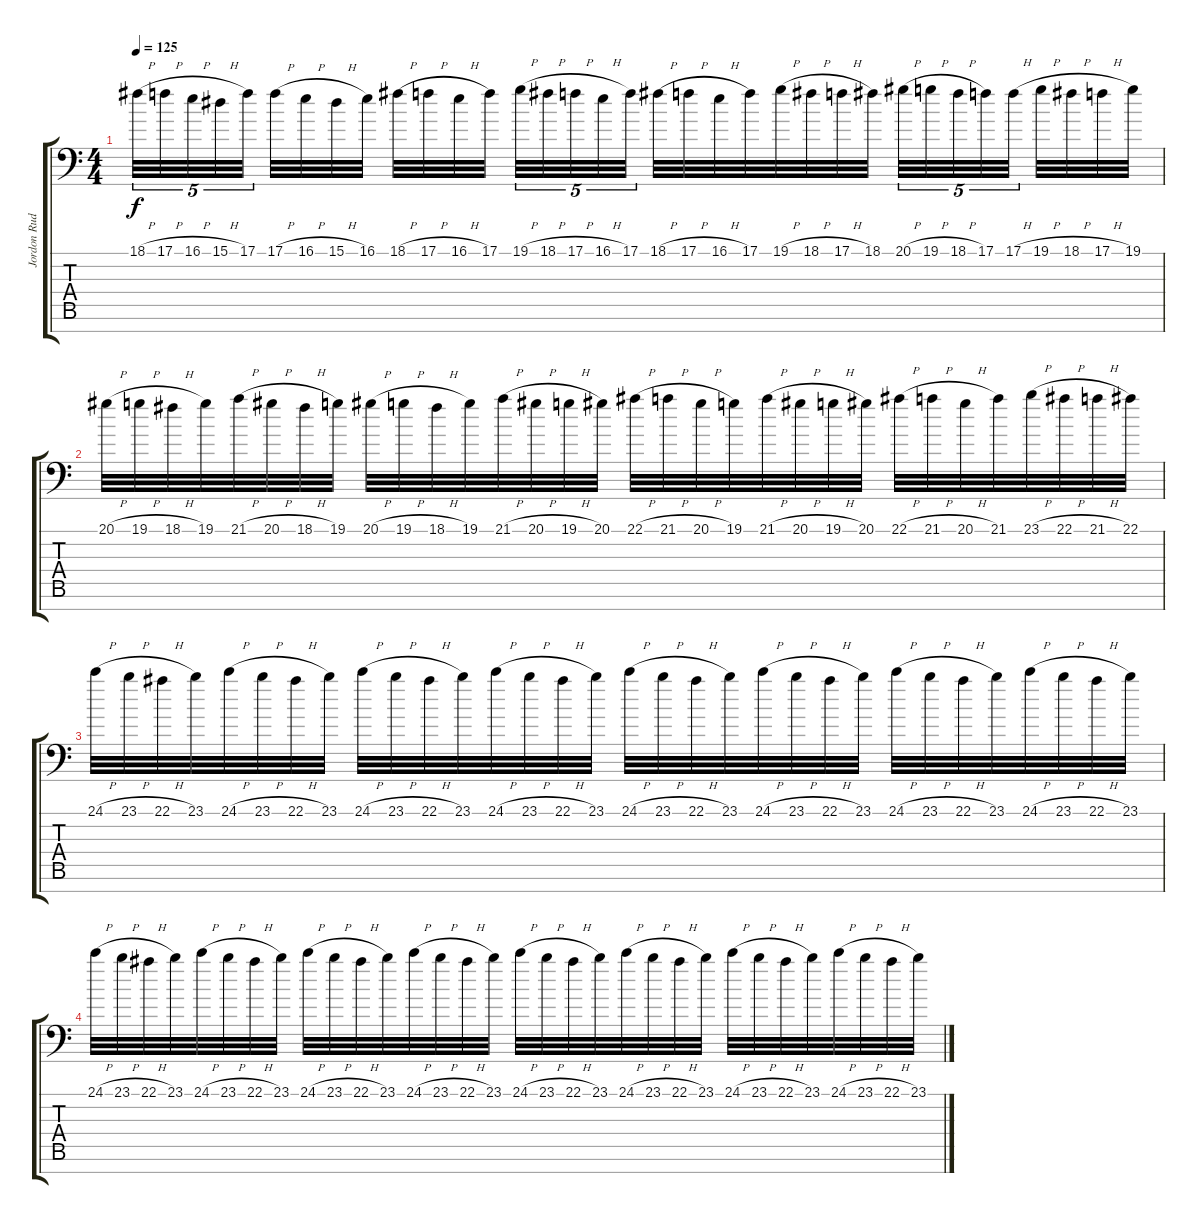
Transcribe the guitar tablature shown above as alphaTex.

\track ("Jordon Rudess" "Jordon Rud") {instrument synthstrings1}
\staff {score tabs}
\tuning (C4 G3 Eb3 Bb2 F2 C2 G1) {hide}
\ts (4 4)
\tempo 125
\clef f4
\ks c
18.1{h}.32{tu (5 4) dy f} 17.1{h}.32{tu (5 4)} 16.1{h}.32{tu (5 4)} 15.1{h}.32{tu (5 4)} 17.1.32{tu (5 4) beam splitsecondary} 17.1{h}.32 16.1{h}.32 15.1{h}.32 16.1.32 18.1{h}.32 17.1{h}.32 16.1{h}.32 17.1.32{beam splitsecondary} 19.1{h}.32{tu (5 4)} 18.1{h}.32{tu (5 4)} 17.1{h}.32{tu (5 4)} 16.1{h}.32{tu (5 4)} 17.1.32{tu (5 4)} 18.1{h}.32 17.1{h}.32 16.1{h}.32 17.1.32 19.1{h}.32 18.1{h}.32 17.1{h}.32 18.1.32 20.1{h}.32{tu (5 4)} 19.1{h}.32{tu (5 4)} 18.1{h}.32{tu (5 4)} 17.1.32{tu (5 4)} 17.1{h}.32{tu (5 4) beam splitsecondary} 19.1{h}.32 18.1{h}.32 17.1{h}.32 19.1.32 |
20.1{h}.32 19.1{h}.32 18.1{h}.32 19.1.32 21.1{h}.32 20.1{h}.32 18.1{h}.32 19.1.32 20.1{h}.32 19.1{h}.32 18.1{h}.32 19.1.32 21.1{h}.32 20.1{h}.32 19.1{h}.32 20.1.32 22.1{h}.32 21.1{h}.32 20.1{h}.32 19.1.32 21.1{h}.32 20.1{h}.32 19.1{h}.32 20.1.32 22.1{h}.32 21.1{h}.32 20.1{h}.32 21.1.32 23.1{h}.32 22.1{h}.32 21.1{h}.32 22.1.32 |
24.1{h}.32 23.1{h}.32 22.1{h}.32 23.1.32 24.1{h}.32 23.1{h}.32 22.1{h}.32 23.1.32 24.1{h}.32 23.1{h}.32 22.1{h}.32 23.1.32 24.1{h}.32 23.1{h}.32 22.1{h}.32 23.1.32 24.1{h}.32 23.1{h}.32 22.1{h}.32 23.1.32 24.1{h}.32 23.1{h}.32 22.1{h}.32 23.1.32 24.1{h}.32 23.1{h}.32 22.1{h}.32 23.1.32 24.1{h}.32 23.1{h}.32 22.1{h}.32 23.1.32 |
24.1{h}.32 23.1{h}.32 22.1{h}.32 23.1.32 24.1{h}.32 23.1{h}.32 22.1{h}.32 23.1.32 24.1{h}.32 23.1{h}.32 22.1{h}.32 23.1.32 24.1{h}.32 23.1{h}.32 22.1{h}.32 23.1.32 24.1{h}.32 23.1{h}.32 22.1{h}.32 23.1.32 24.1{h}.32 23.1{h}.32 22.1{h}.32 23.1.32 24.1{h}.32 23.1{h}.32 22.1{h}.32 23.1.32 24.1{h}.32 23.1{h}.32 22.1{h}.32 23.1.32
